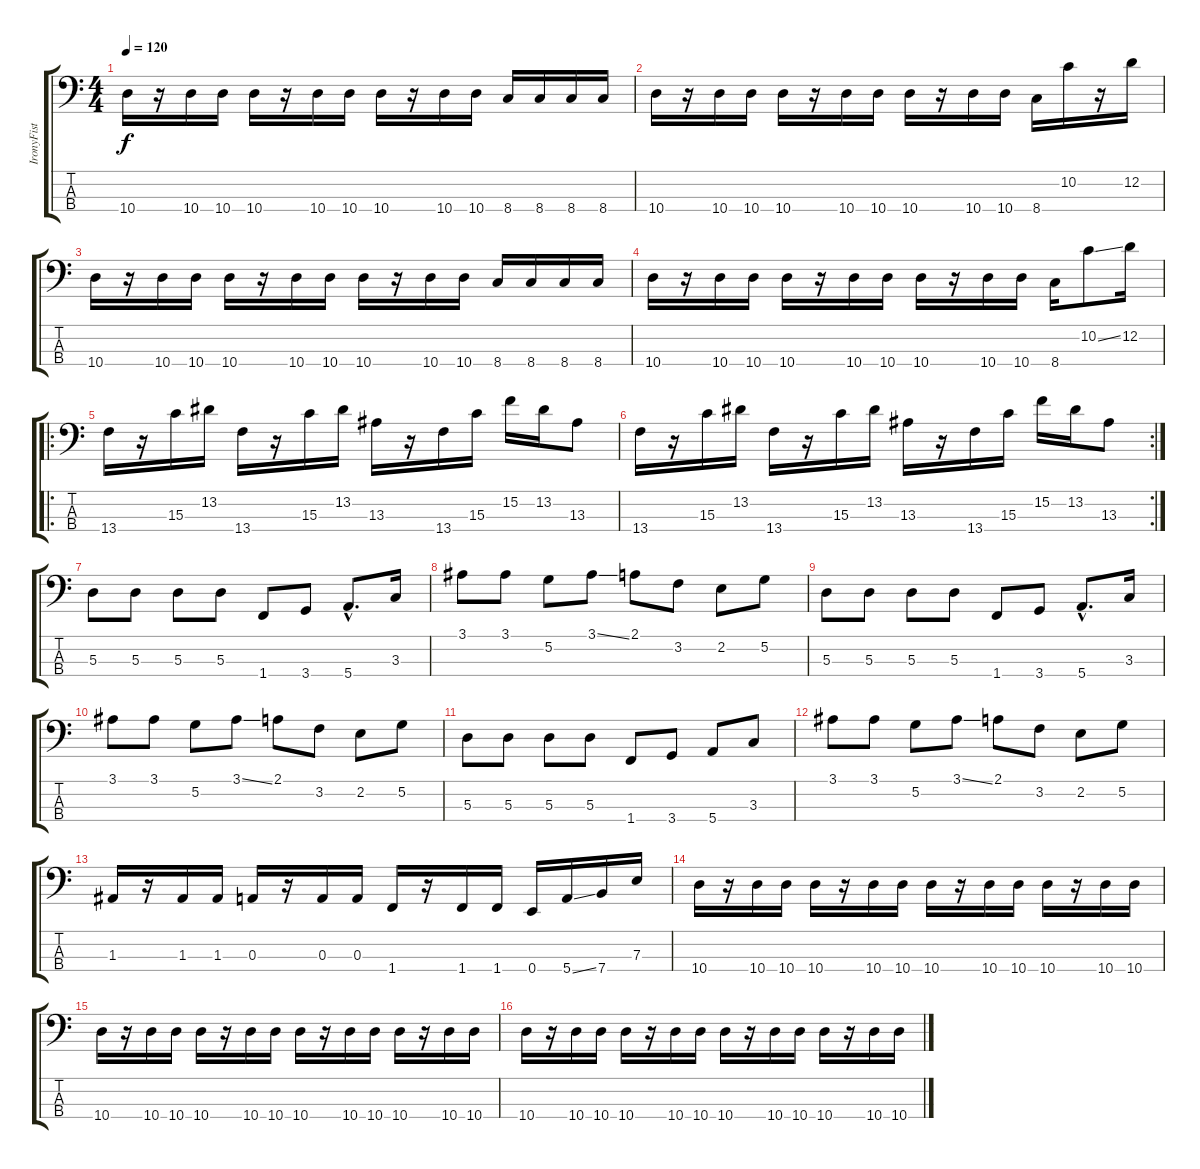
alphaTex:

\track ("IronyFist" "IronyFist") {instrument electricbassfinger}
\staff {score tabs}
\tuning (G2 D2 A1 E1) {hide}
\ts (4 4)
\tempo 120
\clef f4
\ks c
10.4.16{dy f} r.16 10.4.16 10.4.16 10.4.16 r.16 10.4.16 10.4.16 10.4.16 r.16 10.4.16 10.4.16 8.4.16 8.4.16 8.4.16 8.4.16 |
10.4.16 r.16 10.4.16 10.4.16 10.4.16 r.16 10.4.16 10.4.16 10.4.16 r.16 10.4.16 10.4.16 8.4.16 10.2.16 r.16 12.2.16 |
10.4.16 r.16 10.4.16 10.4.16 10.4.16 r.16 10.4.16 10.4.16 10.4.16 r.16 10.4.16 10.4.16 8.4.16 8.4.16 8.4.16 8.4.16 |
10.4.16 r.16 10.4.16 10.4.16 10.4.16 r.16 10.4.16 10.4.16 10.4.16 r.16 10.4.16 10.4.16 8.4.16 10.2{ss}.8 12.2.16 |
\ro
13.4.16 r.16 15.3.16 13.2.16 13.4.16 r.16 15.3.16 13.2.16 13.3.16 r.16 13.4.16 15.3.16 15.2.16 13.2.16 13.3.8 |
\rc 2
13.4.16 r.16 15.3.16 13.2.16 13.4.16 r.16 15.3.16 13.2.16 13.3.16 r.16 13.4.16 15.3.16 15.2.16 13.2.16 13.3.8 |
5.3.8 5.3.8 5.3.8 5.3.8 1.4.8 3.4.8 5.4{hac}.8{d} 3.3.16 |
3.1.8 3.1.8 5.2.8 3.1{ss}.8 2.1.8 3.2.8 2.2.8 5.2.8 |
5.3.8 5.3.8 5.3.8 5.3.8 1.4.8 3.4.8 5.4{hac}.8{d} 3.3.16 |
3.1.8 3.1.8 5.2.8 3.1{ss}.8 2.1.8 3.2.8 2.2.8 5.2.8 |
5.3.8 5.3.8 5.3.8 5.3.8 1.4.8 3.4.8 5.4.8 3.3.8 |
3.1.8 3.1.8 5.2.8 3.1{ss}.8 2.1.8 3.2.8 2.2.8 5.2.8 |
1.3.16 r.16 1.3.16 1.3.16 0.3.16 r.16 0.3.16 0.3.16 1.4.16 r.16 1.4.16 1.4.16 0.4.16 5.4{ss}.16 7.4.16 7.3.16 |
10.4.16 r.16 10.4.16 10.4.16 10.4.16 r.16 10.4.16 10.4.16 10.4.16 r.16 10.4.16 10.4.16 10.4.16 r.16 10.4.16 10.4.16 |
10.4.16 r.16 10.4.16 10.4.16 10.4.16 r.16 10.4.16 10.4.16 10.4.16 r.16 10.4.16 10.4.16 10.4.16 r.16 10.4.16 10.4.16 |
10.4.16 r.16 10.4.16 10.4.16 10.4.16 r.16 10.4.16 10.4.16 10.4.16 r.16 10.4.16 10.4.16 10.4.16 r.16 10.4.16 10.4.16
